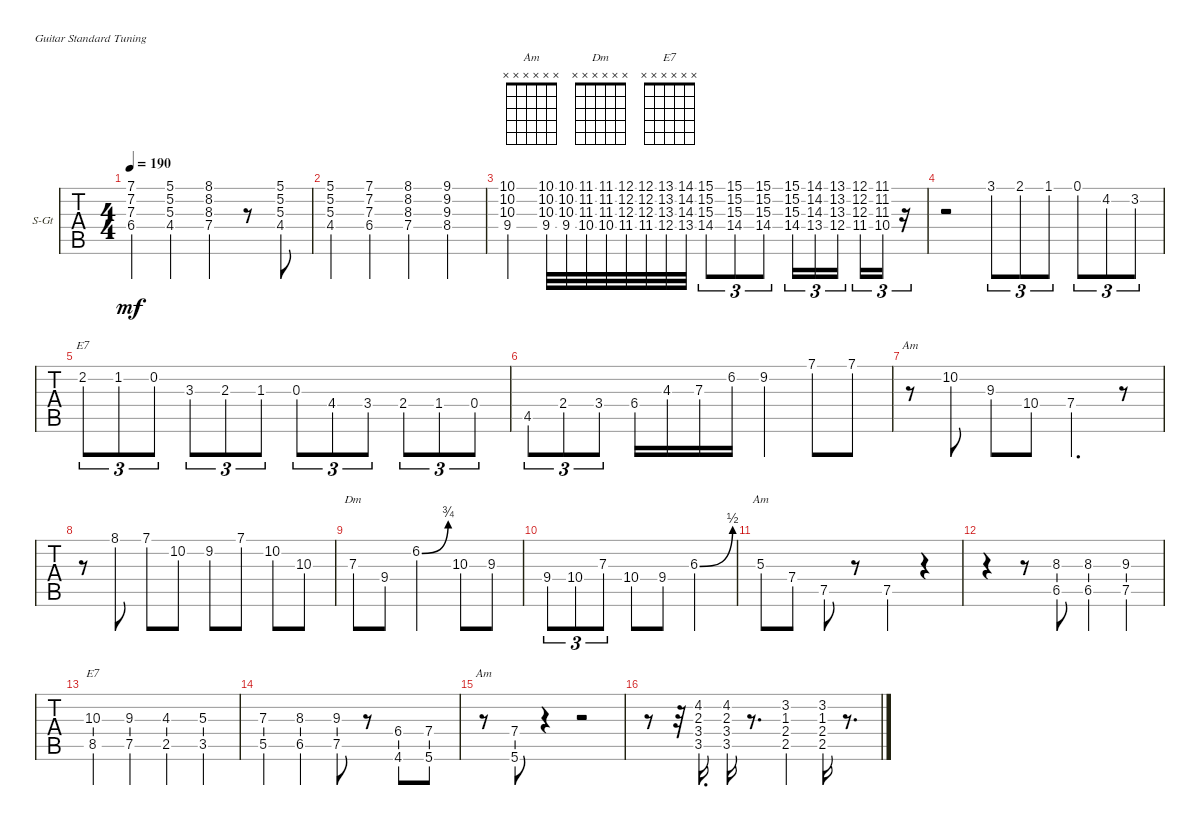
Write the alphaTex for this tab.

\bracketExtendMode groupsimilarinstruments
\firstSystemTrackNameOrientation horizontal
\otherSystemsTrackNameOrientation horizontal
\track ("Django" "S-Gt") {instrument acousticguitarsteel}
\staff {tabs}
\tuning (E4 B3 G3 D3 A2 E2)
\chord ("Am" x x x x x x)
\chord ("Dm" x x x x x x)
\chord ("E7" x x x x x x)
\ts (4 4)
\tempo 190
\clef g2
\ks c
(7.1 7.2 7.3 6.4).4{dy mf} (5.1 5.2 5.3 4.4).4 (8.1 8.2 8.3 7.4).4 r.8 (5.1 5.2 5.3 4.4).8 |
\scale
0.241214 (5.1 5.2 5.3 4.4).4 (7.1 7.2 7.3 6.4).4 (8.1 8.2 8.3 7.4).4 (9.1 9.2 9.3 8.4).4 |
\scale
0.554756 (10.1 10.2 10.3 9.4).4 (10.1 10.2 10.3 9.4).32 (10.1 10.2 10.3 9.4).32 (11.1 11.2 11.3 10.4).32 (11.1 11.2 11.3 10.4).32 (12.1 12.2 12.3 11.4).32 (12.1 12.2 12.3 11.4).32 (13.1 13.2 13.3 12.4).32 (14.1 14.2 14.3 13.4).32 (15.1 15.2 15.3 14.4).8{tu (3 2)} (15.1 15.2 15.3 14.4).8{tu (3 2)} (15.1 15.2 15.3 14.4).8{tu (3 2)} (15.1 15.2 15.3 14.4).16{tu (3 2)} (14.1 14.2 14.3 13.4).16{tu (3 2)} (13.1 13.2 13.3 12.4).16{tu (3 2)} (12.1 12.2 12.3 11.4).16{tu (3 2)} (11.1 11.2 11.3 10.4).16{tu (3 2)} r.16{tu (3 2)} |
\scale
0.204473 r.2 3.1.8{tu (3 2)} 2.1.8{tu (3 2)} 1.1.8{tu (3 2)} 0.1.8{tu (3 2)} 4.2.8{tu (3 2)} 3.2.8{tu (3 2)} |
2.2.8{tu (3 2) ch "E7"} 1.2.8{tu (3 2)} 0.2.8{tu (3 2)} 3.3.8{tu (3 2)} 2.3.8{tu (3 2)} 1.3.8{tu (3 2)} 0.3.8{tu (3 2)} 4.4.8{tu (3 2)} 3.4.8{tu (3 2)} 2.4.8{tu (3 2)} 1.4.8{tu (3 2)} 0.4.8{tu (3 2)} |
4.5.8{tu (3 2)} 2.4.8{tu (3 2)} 3.4.8{tu (3 2)} 6.4.16 4.3.16 7.3.16 6.2.16 9.2.4 7.1.8 7.1.8 |
r.8{ch "Am"} 10.2.8 9.3.8 10.4.8 7.4.4{d} r.8 |
r.8 8.1.8 7.1.8 10.2.8 9.2.8 7.1.8 10.2.8 10.3.8 |
7.3.8{ch "Dm"} 9.4.8 6.2{be (bend 0 0 15 3)}.2 10.3.8 9.3.8 |
9.4.8{tu (3 2)} 10.4.8{tu (3 2)} 7.3.8{tu (3 2)} 10.4.8 9.4.8 6.3{be (bend 0 0 15 2)}.2 |
5.3.8{ch "Am"} 7.4.8 7.5.8 r.8 7.5.4 r.4 |
r.4 r.8 (8.3 6.5).8 (8.3 6.5).4 (7.5 9.3).4 |
(10.3 8.5).4{ch "E7"} (9.3 7.5).4 (4.3 2.5).4 (5.3 3.5).4 |
(7.3 5.5).4 (8.3 6.5).4 (9.3 7.5).8 r.8 (6.4 4.6).8 (7.4 5.6).8 |
r.8{ch "Am"} (7.4 5.6).8 r.4 r.2 |
r.8 r.32 (4.2 2.3 3.4 3.5).16{d} (4.2 2.3 3.4 3.5).16 r.8{d} (3.2 1.3 2.4 2.5).4 (3.2 1.3 2.4 2.5).16 r.8{d}
